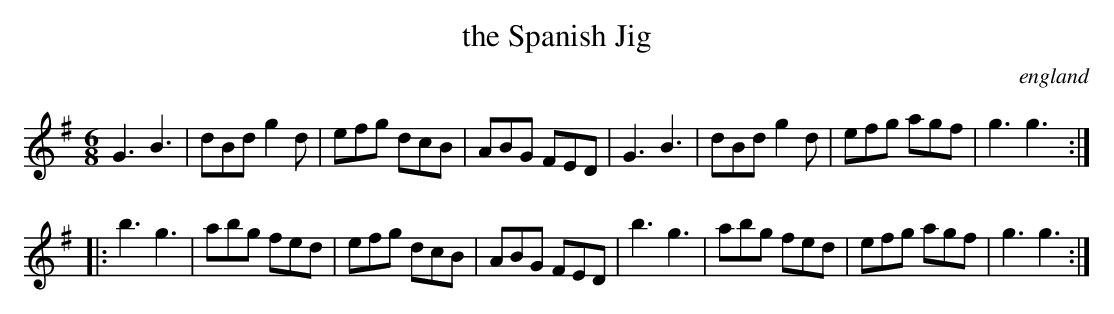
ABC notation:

X:1
T:the Spanish Jig
O:england
M:6/8
K:G
G3 B3 | dBd g2d | efg dcB | ABG FED |     \
G3 B3 | dBd g2d | efg agf | g3 g3 :|
|:b3 g3 | abg fed | efg dcB | ABG FED |      \
b3 g3 | abg fed | efg agf | g3g3 :|
